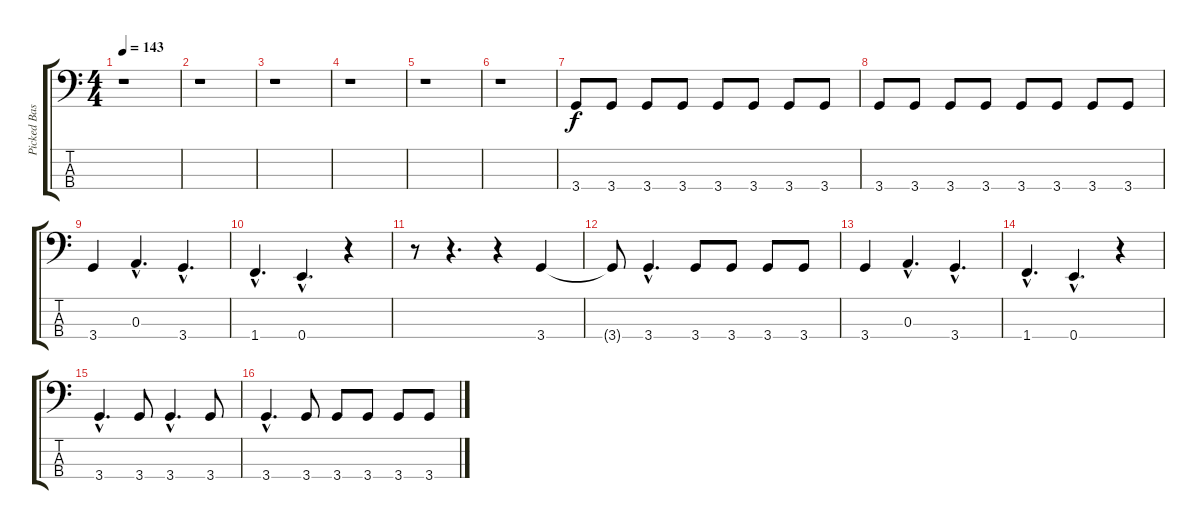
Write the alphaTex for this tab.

\track ("Picked Bass" "Picked Bas") {instrument electricbasspick}
\staff {score tabs}
\tuning (G2 D2 A1 E1) {hide}
\ts (4 4)
\tempo 143
\clef f4
\ks c
r.1{dy f} |
r.1 |
r.1 |
r.1 |
r.1 |
r.1 |
3.4.8 3.4.8 3.4.8 3.4.8 3.4.8 3.4.8 3.4.8 3.4.8 |
3.4.8 3.4.8 3.4.8 3.4.8 3.4.8 3.4.8 3.4.8 3.4.8 |
3.4.4 0.3{hac}.4{d} 3.4{hac}.4{d} |
1.4{hac}.4{d} 0.4{hac}.4{d} r.4 |
r.8 r.4{d} r.4 3.4.4 |
3.4{t}.8 3.4{hac}.4{d} 3.4.8 3.4.8 3.4.8 3.4.8 |
3.4.4 0.3{hac}.4{d} 3.4{hac}.4{d} |
1.4{hac}.4{d} 0.4{hac}.4{d} r.4 |
3.4{hac}.4{d} 3.4.8 3.4{hac}.4{d} 3.4.8 |
3.4{hac}.4{d} 3.4.8 3.4.8 3.4.8 3.4.8 3.4.8
